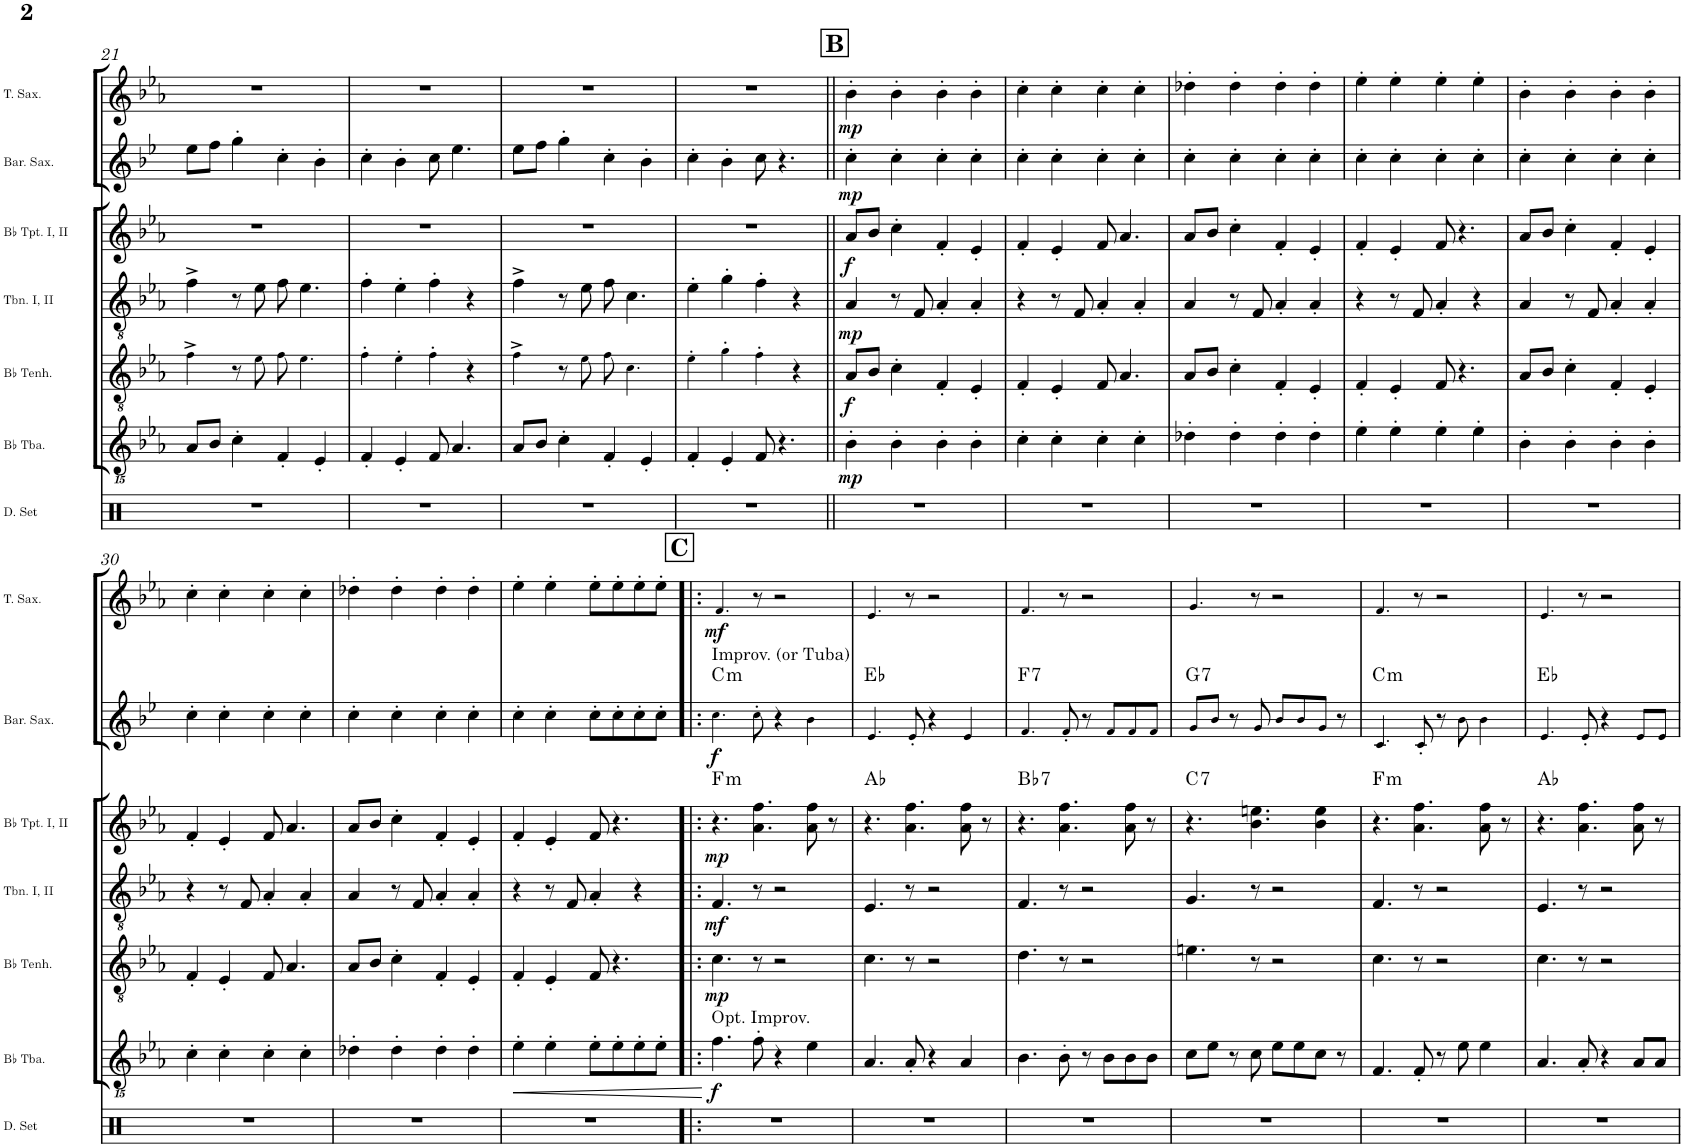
**kern	**kern	**dynam	**kern	**dynam	**kern	**dynam	**kern	**dynam	**harte	**kern	**dynam	**harte	**kern	**dynam
*part7	*part6	*part6	*part5	*part5	*part4	*part4	*part3	*part3	*part3	*part2	*part2	*part2	*part1	*part1
*staff7	*staff6	*staff6	*staff5	*staff5	*staff4	*staff4	*staff3	*staff3	*	*staff2	*staff2	*	*staff1	*staff1
*I"Drumset	*I"Bb Tuba	*	*I"Bb Tenorhorn	*	*I"Trombone I, II	*	*I"Bb Trumpet I, II	*	*	*I"Baritone Saxophone	*	*	*I"Tenor Saxophone	*
*I'D. Set	*I'Bb Tba.	*	*I'Bb Tenh.	*	*I'Tbn. I, II	*	*I'Bb Tpt. I, II	*	*	*I'Bar. Sax.	*	*	*I'T. Sax.	*
!!LO:PB:g=z
*clefX	*clefGvv2	*	*clefGv2	*	*clefGv2	*	*clefG2	*	*	*clefG2	*	*	*clefG2	*
*	*Trd1c2	*	*Trd1c2	*	*Trd1c2	*	*Trd1c2	*	*	*Trd12c21	*	*	*Trd8c14	*
*k[]	*k[b-e-a-]	*	*k[b-e-a-]	*	*k[b-e-a-]	*	*k[b-e-a-]	*	*	*k[b-e-]	*	*	*k[b-e-a-]	*
*M4/4	*M4/4	*	*M4/4	*	*M4/4	*	*M4/4	*	*	*M4/4	*	*	*M4/4	*
=21	=21	=21	=21	=21	=21	=21	=21	=21	=21	=21	=21	=21	=21	=21
1r	8AA-/L	.	4f^!\	.	4f^\	.	1r	.	.	8ee-\L	.	.	1r	.
.	8BB-/J	.	.	.	.	.	.	.	.	8ff\J	.	.	.	.
.	4C'\	.	8r	.	8r	.	.	.	.	4gg'\	.	.	.	.
.	.	.	8e-!\	.	8e-\	.	.	.	.	.	.	.	.	.
.	4FF'/	.	8f!\	.	8f\	.	.	.	.	4cc'\	.	.	.	.
.	.	.	4.e-!\	.	4.e-\	.	.	.	.	.	.	.	.	.
.	4EE-'/	.	.	.	.	.	.	.	.	4b-'\	.	.	.	.
=22	=22	=22	=22	=22	=22	=22	=22	=22	=22	=22	=22	=22	=22	=22
1r	4FF'/	.	4f'!\	.	4f'\	.	1r	.	.	4cc'\	.	.	1r	.
.	4EE-'/	.	4e-'!\	.	4e-'\	.	.	.	.	4b-'\	.	.	.	.
.	8FF/	.	4f'!\	.	4f'\	.	.	.	.	8cc\	.	.	.	.
.	4.AA-/	.	.	.	.	.	.	.	.	4.ee-\	.	.	.	.
.	.	.	4r	.	4r	.	.	.	.	.	.	.	.	.
=23	=23	=23	=23	=23	=23	=23	=23	=23	=23	=23	=23	=23	=23	=23
1r	8AA-/L	.	4f^!\	.	4f^\	.	1r	.	.	8ee-\L	.	.	1r	.
.	8BB-/J	.	.	.	.	.	.	.	.	8ff\J	.	.	.	.
.	4C'\	.	8r	.	8r	.	.	.	.	4gg'\	.	.	.	.
.	.	.	8e-!\	.	8e-\	.	.	.	.	.	.	.	.	.
.	4FF'/	.	8f!\	.	8f\	.	.	.	.	4cc'\	.	.	.	.
.	.	.	4.c!\	.	4.c\	.	.	.	.	.	.	.	.	.
.	4EE-'/	.	.	.	.	.	.	.	.	4b-'\	.	.	.	.
=24	=24	=24	=24	=24	=24	=24	=24	=24	=24	=24	=24	=24	=24	=24
1r	4FF'/	.	4e-'!\	.	4e-'\	.	1r	.	.	4cc'\	.	.	1r	.
.	4EE-'/	.	4g'!\	.	4g'\	.	.	.	.	4b-'\	.	.	.	.
.	8FF/	.	4f'!\	.	4f'\	.	.	.	.	8cc\	.	.	.	.
.	4.r	.	.	.	.	.	.	.	.	4.r	.	.	.	.
.	.	.	4r	.	4r	.	.	.	.	.	.	.	.	.
!!LO:REH:place=s1:a:B:cj:fs=14:t=B
=25||	=25||	=25||	=25||	=25||	=25||	=25||	=25||	=25||	=25||	=25||	=25||	=25||	=25||	=25||
!	!	!LO:DY:b	!	!LO:DY:b	!	!LO:DY:b	!	!LO:DY:b	!	!	!LO:DY:b	!	!	!LO:DY:b
1r	4BB-'\	mp	8A-/L	f	4A-/	mp	8a-/L	f	.	4cc'\	mp	.	4b-'\	mp
.	.	.	8B-/J	.	.	.	8b-/J	.	.	.	.	.	.	.
.	4BB-'\	.	4c'\	.	8r	.	4cc'\	.	.	4cc'\	.	.	4b-'\	.
.	.	.	.	.	8F/	.	.	.	.	.	.	.	.	.
.	4BB-'\	.	4F'/	.	4A-'/	.	4f'/	.	.	4cc'\	.	.	4b-'\	.
.	4BB-'\	.	4E-'/	.	4A-'/	.	4e-'/	.	.	4cc'\	.	.	4b-'\	.
=26	=26	=26	=26	=26	=26	=26	=26	=26	=26	=26	=26	=26	=26	=26
1r	4C'\	.	4F'/	.	4r	.	4f'/	.	.	4cc'\	.	.	4cc'\	.
.	4C'\	.	4E-'/	.	8r	.	4e-'/	.	.	4cc'\	.	.	4cc'\	.
.	.	.	.	.	8F/	.	.	.	.	.	.	.	.	.
.	4C'\	.	8F/	.	4A-'/	.	8f/	.	.	4cc'\	.	.	4cc'\	.
.	.	.	4.A-/	.	.	.	4.a-/	.	.	.	.	.	.	.
.	4C'\	.	.	.	4A-'/	.	.	.	.	4cc'\	.	.	4cc'\	.
=27	=27	=27	=27	=27	=27	=27	=27	=27	=27	=27	=27	=27	=27	=27
1r	4D-X'\	.	8A-/L	.	4A-/	.	8a-/L	.	.	4cc'\	.	.	4dd-X'\	.
.	.	.	8B-/J	.	.	.	8b-/J	.	.	.	.	.	.	.
.	4D-'\	.	4c'\	.	8r	.	4cc'\	.	.	4cc'\	.	.	4dd-'\	.
.	.	.	.	.	8F/	.	.	.	.	.	.	.	.	.
.	4D-'\	.	4F'/	.	4A-'/	.	4f'/	.	.	4cc'\	.	.	4dd-'\	.
.	4D-'\	.	4E-'/	.	4A-'/	.	4e-'/	.	.	4cc'\	.	.	4dd-'\	.
=28	=28	=28	=28	=28	=28	=28	=28	=28	=28	=28	=28	=28	=28	=28
1r	4E-'\	.	4F'/	.	4r	.	4f'/	.	.	4cc'\	.	.	4ee-'\	.
.	4E-'\	.	4E-'/	.	8r	.	4e-'/	.	.	4cc'\	.	.	4ee-'\	.
.	.	.	.	.	8F/	.	.	.	.	.	.	.	.	.
.	4E-'\	.	8F/	.	4A-'/	.	8f/	.	.	4cc'\	.	.	4ee-'\	.
.	.	.	4.r	.	.	.	4.r	.	.	.	.	.	.	.
.	4E-'\	.	.	.	4r	.	.	.	.	4cc'\	.	.	4ee-'\	.
=29	=29	=29	=29	=29	=29	=29	=29	=29	=29	=29	=29	=29	=29	=29
1r	4BB-'\	.	8A-/L	.	4A-/	.	8a-/L	.	.	4cc'\	.	.	4b-'\	.
.	.	.	8B-/J	.	.	.	8b-/J	.	.	.	.	.	.	.
.	4BB-'\	.	4c'\	.	8r	.	4cc'\	.	.	4cc'\	.	.	4b-'\	.
.	.	.	.	.	8F/	.	.	.	.	.	.	.	.	.
.	4BB-'\	.	4F'/	.	4A-'/	.	4f'/	.	.	4cc'\	.	.	4b-'\	.
.	4BB-'\	.	4E-'/	.	4A-'/	.	4e-'/	.	.	4cc'\	.	.	4b-'\	.
!!LO:LB:g=z
=30	=30	=30	=30	=30	=30	=30	=30	=30	=30	=30	=30	=30	=30	=30
1r	4C'\	.	4F'/	.	4r	.	4f'/	.	.	4cc'\	.	.	4cc'\	.
.	4C'\	.	4E-'/	.	8r	.	4e-'/	.	.	4cc'\	.	.	4cc'\	.
.	.	.	.	.	8F/	.	.	.	.	.	.	.	.	.
.	4C'\	.	8F/	.	4A-'/	.	8f/	.	.	4cc'\	.	.	4cc'\	.
.	.	.	4.A-/	.	.	.	4.a-/	.	.	.	.	.	.	.
.	4C'\	.	.	.	4A-'/	.	.	.	.	4cc'\	.	.	4cc'\	.
=31	=31	=31	=31	=31	=31	=31	=31	=31	=31	=31	=31	=31	=31	=31
1r	4D-X'\	.	8A-/L	.	4A-/	.	8a-/L	.	.	4cc'\	.	.	4dd-X'\	.
.	.	.	8B-/J	.	.	.	8b-/J	.	.	.	.	.	.	.
.	4D-'\	.	4c'\	.	8r	.	4cc'\	.	.	4cc'\	.	.	4dd-'\	.
.	.	.	.	.	8F/	.	.	.	.	.	.	.	.	.
.	4D-'\	.	4F'/	.	4A-'/	.	4f'/	.	.	4cc'\	.	.	4dd-'\	.
.	4D-'\	.	4E-'/	.	4A-'/	.	4e-'/	.	.	4cc'\	.	.	4dd-'\	.
=32	=32	=32	=32	=32	=32	=32	=32	=32	=32	=32	=32	=32	=32	=32
!	!	!LO:HP:b	!	!	!	!	!	!	!	!	!	!	!	!
1r	4E-'\	<	4F'/	.	4r	.	4f'/	.	.	4cc'\	.	.	4ee-'\	.
.	4E-'\	.	4E-'/	.	8r	.	4e-'/	.	.	4cc'\	.	.	4ee-'\	.
.	.	.	.	.	8F/	.	.	.	.	.	.	.	.	.
.	8E-'\L	.	8F/	.	4A-'/	.	8f/	.	.	8cc'\L	.	.	8ee-'\L	.
.	8E-'\	.	4.r	.	.	.	4.r	.	.	8cc'\	.	.	8ee-'\	.
.	8E-'\	.	.	.	4r	.	.	.	.	8cc'\	.	.	8ee-'\	.
.	8E-'\J	.	.	.	.	.	.	.	.	8cc'\J	.	.	8ee-'\J	.
.	.	[	.	.	.	.	.	.	.	.	.	.	.	.
!!LO:REH:place=s1:a:B:cj:fs=14:t=C
=33!|:	=33!|:	=33!|:	=33!|:	=33!|:	=33!|:	=33!|:	=33!|:	=33!|:	=33!|:	=33!|:	=33!|:	=33!|:	=33!|:	=33!|:
!	!	!	!	!	!	!	!	!	!	!LO:TX:a:t=Improv. (or Tuba)	!	!	!	!
!	!LO:TX:a:t=Opt. Improv.	!	!	!	!	!	!	!	!	!	!	!	!	!
!	!	!LO:DY:b	!	!LO:DY:b	!	!LO:DY:b	!	!LO:DY:b	!LO:H:kt=m	!	!LO:DY:b	!LO:H:kt=m	!	!LO:DY:b
1r	4.F\	f	4.c\	mp	4.F/	mf	4.r	mp	F:min	4.cc!\	f	C:min	4.f!/	mf
.	8F'\	.	8r	.	8r	.	4.a-\ 4.ff\	.	.	8cc'!\	.	.	8r	.
.	4r	.	2r	.	2r	.	.	.	.	4r	.	.	2r	.
.	4E-\	.	.	.	.	.	8a-\ 8ff\	.	.	4b-!\	.	.	.	.
.	.	.	.	.	.	.	8r	.	.	.	.	.	.	.
=34	=34	=34	=34	=34	=34	=34	=34	=34	=34	=34	=34	=34	=34	=34
1r	4.AA-/	.	4.c\	.	4.E-/	.	4.r	.	Ab:maj	4.e-!/	.	Eb:maj	4.e-!/	.
.	8AA-'/	.	8r	.	8r	.	4.a-\ 4.ff\	.	.	8e-'!/	.	.	8r	.
.	4r	.	2r	.	2r	.	.	.	.	4r	.	.	2r	.
.	4AA-/	.	.	.	.	.	8a-\ 8ff\	.	.	4e-!/	.	.	.	.
.	.	.	.	.	.	.	8r	.	.	.	.	.	.	.
=35	=35	=35	=35	=35	=35	=35	=35	=35	=35	=35	=35	=35	=35	=35
!	!	!	!	!	!	!	!	!	!LO:H:kt=7	!	!	!LO:H:kt=7	!	!
1r	4.BB-\	.	4.d\	.	4.F/	.	4.r	.	Bb:7	4.f!/	.	F:7	4.f!/	.
.	8BB-'\	.	8r	.	8r	.	4.a-\ 4.ff\	.	.	8f'!/	.	.	8r	.
.	8r	.	2r	.	2r	.	.	.	.	8r	.	.	2r	.
.	8BB-\L	.	.	.	.	.	.	.	.	8f!/L	.	.	.	.
.	8BB-\	.	.	.	.	.	8a-\ 8ff\	.	.	8f!/	.	.	.	.
.	8BB-\J	.	.	.	.	.	8r	.	.	8f!/J	.	.	.	.
=36	=36	=36	=36	=36	=36	=36	=36	=36	=36	=36	=36	=36	=36	=36
!	!	!	!	!	!	!	!	!	!LO:H:kt=7	!	!	!LO:H:kt=7	!	!
1r	8C\L	.	4.en\	.	4.G/	.	4.r	.	C:7	8g!/L	.	G:7	4.g!/	.
.	8E-\J	.	.	.	.	.	.	.	.	8b-!/J	.	.	.	.
.	8r	.	.	.	.	.	.	.	.	8r	.	.	.	.
.	8C\	.	8r	.	8r	.	4.b-\ 4.een\	.	.	8g!/	.	.	8r	.
.	8E-\L	.	2r	.	2r	.	.	.	.	8b-!/L	.	.	2r	.
.	8E-\	.	.	.	.	.	.	.	.	8b-!/	.	.	.	.
.	8C\J	.	.	.	.	.	4b-\ 4ee\	.	.	8g!/J	.	.	.	.
.	8r	.	.	.	.	.	.	.	.	8r	.	.	.	.
=37	=37	=37	=37	=37	=37	=37	=37	=37	=37	=37	=37	=37	=37	=37
!	!	!	!	!	!	!	!	!	!LO:H:kt=m	!	!	!LO:H:kt=m	!	!
1r	4.FF/	.	4.c\	.	4.F/	.	4.r	.	F:min	4.c!/	.	C:min	4.f!/	.
.	8FF'/	.	8r	.	8r	.	4.a-\ 4.ff\	.	.	8c'!/	.	.	8r	.
.	8r	.	2r	.	2r	.	.	.	.	8r	.	.	2r	.
.	8E-\	.	.	.	.	.	.	.	.	8b-!\	.	.	.	.
.	4E-\	.	.	.	.	.	8a-\ 8ff\	.	.	4b-!\	.	.	.	.
.	.	.	.	.	.	.	8r	.	.	.	.	.	.	.
=38	=38	=38	=38	=38	=38	=38	=38	=38	=38	=38	=38	=38	=38	=38
1r	4.AA-/	.	4.c\	.	4.E-/	.	4.r	.	Ab:maj	4.e-!/	.	Eb:maj	4.e-!/	.
.	8AA-'/	.	8r	.	8r	.	4.a-\ 4.ff\	.	.	8e-'!/	.	.	8r	.
.	4r	.	2r	.	2r	.	.	.	.	4r	.	.	2r	.
.	8AA-/L	.	.	.	.	.	8a-\ 8ff\	.	.	8e-!/L	.	.	.	.
.	8AA-/J	.	.	.	.	.	8r	.	.	8e-!/J	.	.	.	.
=	=	=	=	=	=	=	=	=	=	=	=	=	=	=
*-	*-	*-	*-	*-	*-	*-	*-	*-	*-	*-	*-	*-	*-	*-
